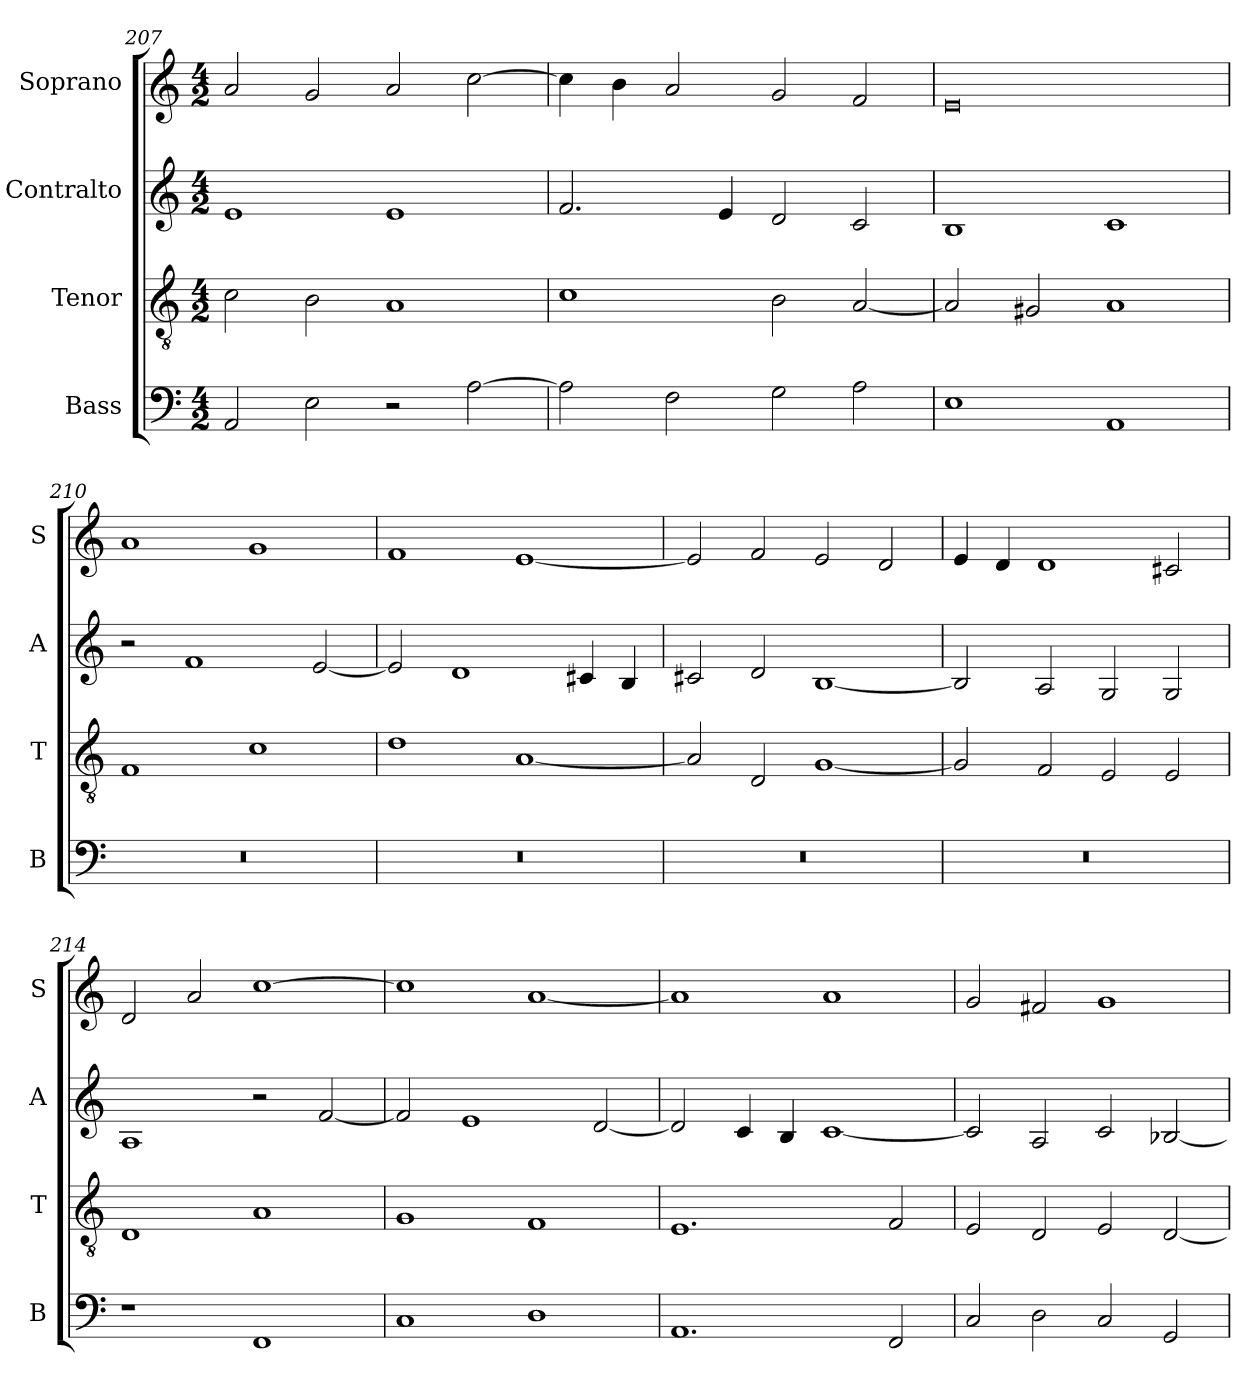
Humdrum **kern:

**kern	**kern	**kern	**kern
*part4	*part3	*part2	*part1
*staff4	*staff3	*staff2	*staff1
*I"Bass	*I"Tenor	*I"Contralto	*I"Soprano
*I'B	*I'T	*I'A	*I'S
*clefF4	*clefGv2	*clefG2	*clefG2
*k[]	*k[]	*k[]	*k[]
*M4/2	*M4/2	*M4/2	*M4/2
=207	=207	=207	=207
2AA	2c	1e	2a
2E	2B	.	2g
2r	1A	1e	2a
[2A	.	.	[2cc
=208	=208	=208	=208
2A]	1c	2.f	4cc]
.	.	.	4b
2F	.	.	2a
.	.	4e	.
2G	2B	2d	2g
2A	[2A	2c	2f
=209	=209	=209	=209
1E	2A]	1B	0e
.	2G#X	.	.
1AA	1A	1c	.
=210	=210	=210	=210
0r	1F	2r	1a
.	.	1f	.
.	1c	.	1g
.	.	[2e	.
=211	=211	=211	=211
0r	1d	2e]	1f
.	.	1d	.
.	[1A	.	[1e
.	.	4c#X	.
.	.	4B	.
=212	=212	=212	=212
0r	2A]	2c#X	2e]
.	2D	2d	2f
.	[1G	[1B	2e
.	.	.	2d
=213	=213	=213	=213
0r	2G]	2B]	4e
.	.	.	4d
.	2F	2A	1d
.	2E	2G	.
.	2E	2G	2c#X
=214	=214	=214	=214
1r	1D	1A	2d
.	.	.	2a
1FF	1A	2r	[1cc
.	.	[2f	.
=215	=215	=215	=215
1C	1G	2f]	1cc]
.	.	1e	.
1D	1F	.	[1a
.	.	[2d	.
=216	=216	=216	=216
1.AA	1.E	2d]	1a]
.	.	4c	.
.	.	4B	.
.	.	[1c	1a
2FF	2F	.	.
=217	=217	=217	=217
2C	2E	2c]	2g
2D	2D	2A	2f#X
2C	2E	2c	1g
2GG	[2D	[2B-X	.
=	=	=	=
*-	*-	*-	*-
